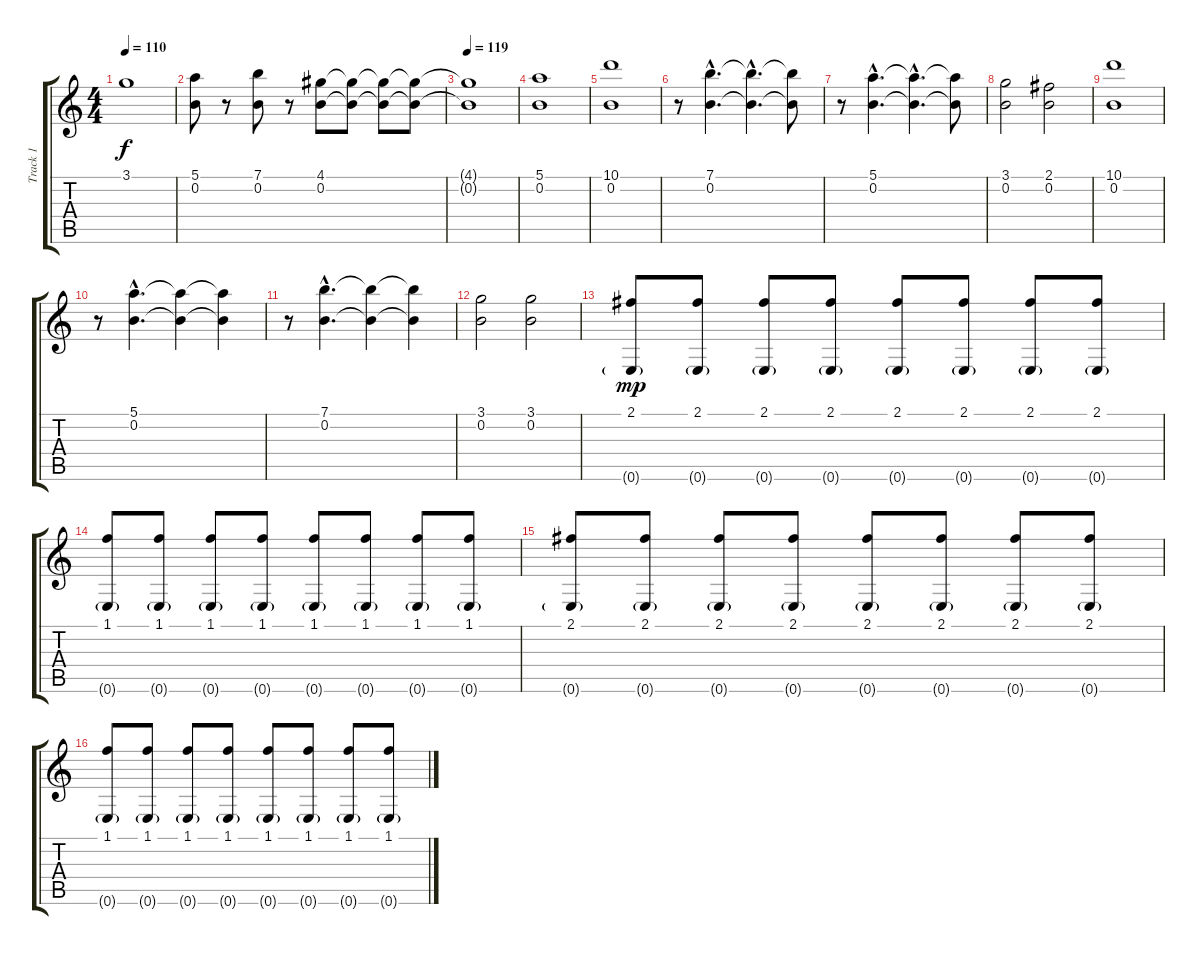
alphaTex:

\track ("Track 1" "Track 1") {instrument acousticguitarsteel}
\staff {score tabs}
\tuning (E4 B3 G3 D3 A2 E2) {hide}
\ts (4 4)
\tempo 110
\clef g2
\ks c
3.1{t}.1{dy f} |
(5.1 0.2).8 r.8 (7.1 0.2).8 r.8 (4.1 0.2).8 (4.1{t} 0.2{t}).8 (4.1{t} 0.2{t}).8 (4.1{t} 0.2{t}).8 |
\tempo 119
(4.1{t} 0.2{t}).1 |
(5.1 0.2).1 |
(10.1 0.2).1 |
r.8 (7.1{hac} 0.2{hac}).4{d} (7.1{hac t} 0.2{hac t}).4{d} (7.1{t} 0.2{t}).8 |
r.8 (5.1{hac} 0.2{hac}).4{d} (5.1{hac t} 0.2{hac t}).4{d} (5.1{t} 0.2{t}).8 |
(3.1 0.2).2 (2.1 0.2).2 |
(10.1 0.2).1 |
r.8 (5.1{hac} 0.2{hac}).4{d} (5.1{t} 0.2{t}).4 (5.1{t} 0.2{t}).4 |
r.8 (7.1{hac} 0.2{hac}).4{d} (7.1{t} 0.2{t}).4 (7.1{t} 0.2{t}).4 |
(3.1 0.2).2 (3.1 0.2).2 |
(2.1 0.6{g}).8{dy mp} (2.1 0.6{g}).8 (2.1 0.6{g}).8 (2.1 0.6{g}).8 (2.1 0.6{g}).8 (2.1 0.6{g}).8 (2.1 0.6{g}).8 (2.1 0.6{g}).8 |
(1.1 0.6{g}).8 (1.1 0.6{g}).8 (1.1 0.6{g}).8 (1.1 0.6{g}).8 (1.1 0.6{g}).8 (1.1 0.6{g}).8 (1.1 0.6{g}).8 (1.1 0.6{g}).8 |
(2.1 0.6{g}).8 (2.1 0.6{g}).8 (2.1 0.6{g}).8 (2.1 0.6{g}).8 (2.1 0.6{g}).8 (2.1 0.6{g}).8 (2.1 0.6{g}).8 (2.1 0.6{g}).8 |
(1.1 0.6{g}).8 (1.1 0.6{g}).8 (1.1 0.6{g}).8 (1.1 0.6{g}).8 (1.1 0.6{g}).8 (1.1 0.6{g}).8 (1.1 0.6{g}).8 (1.1 0.6{g}).8
